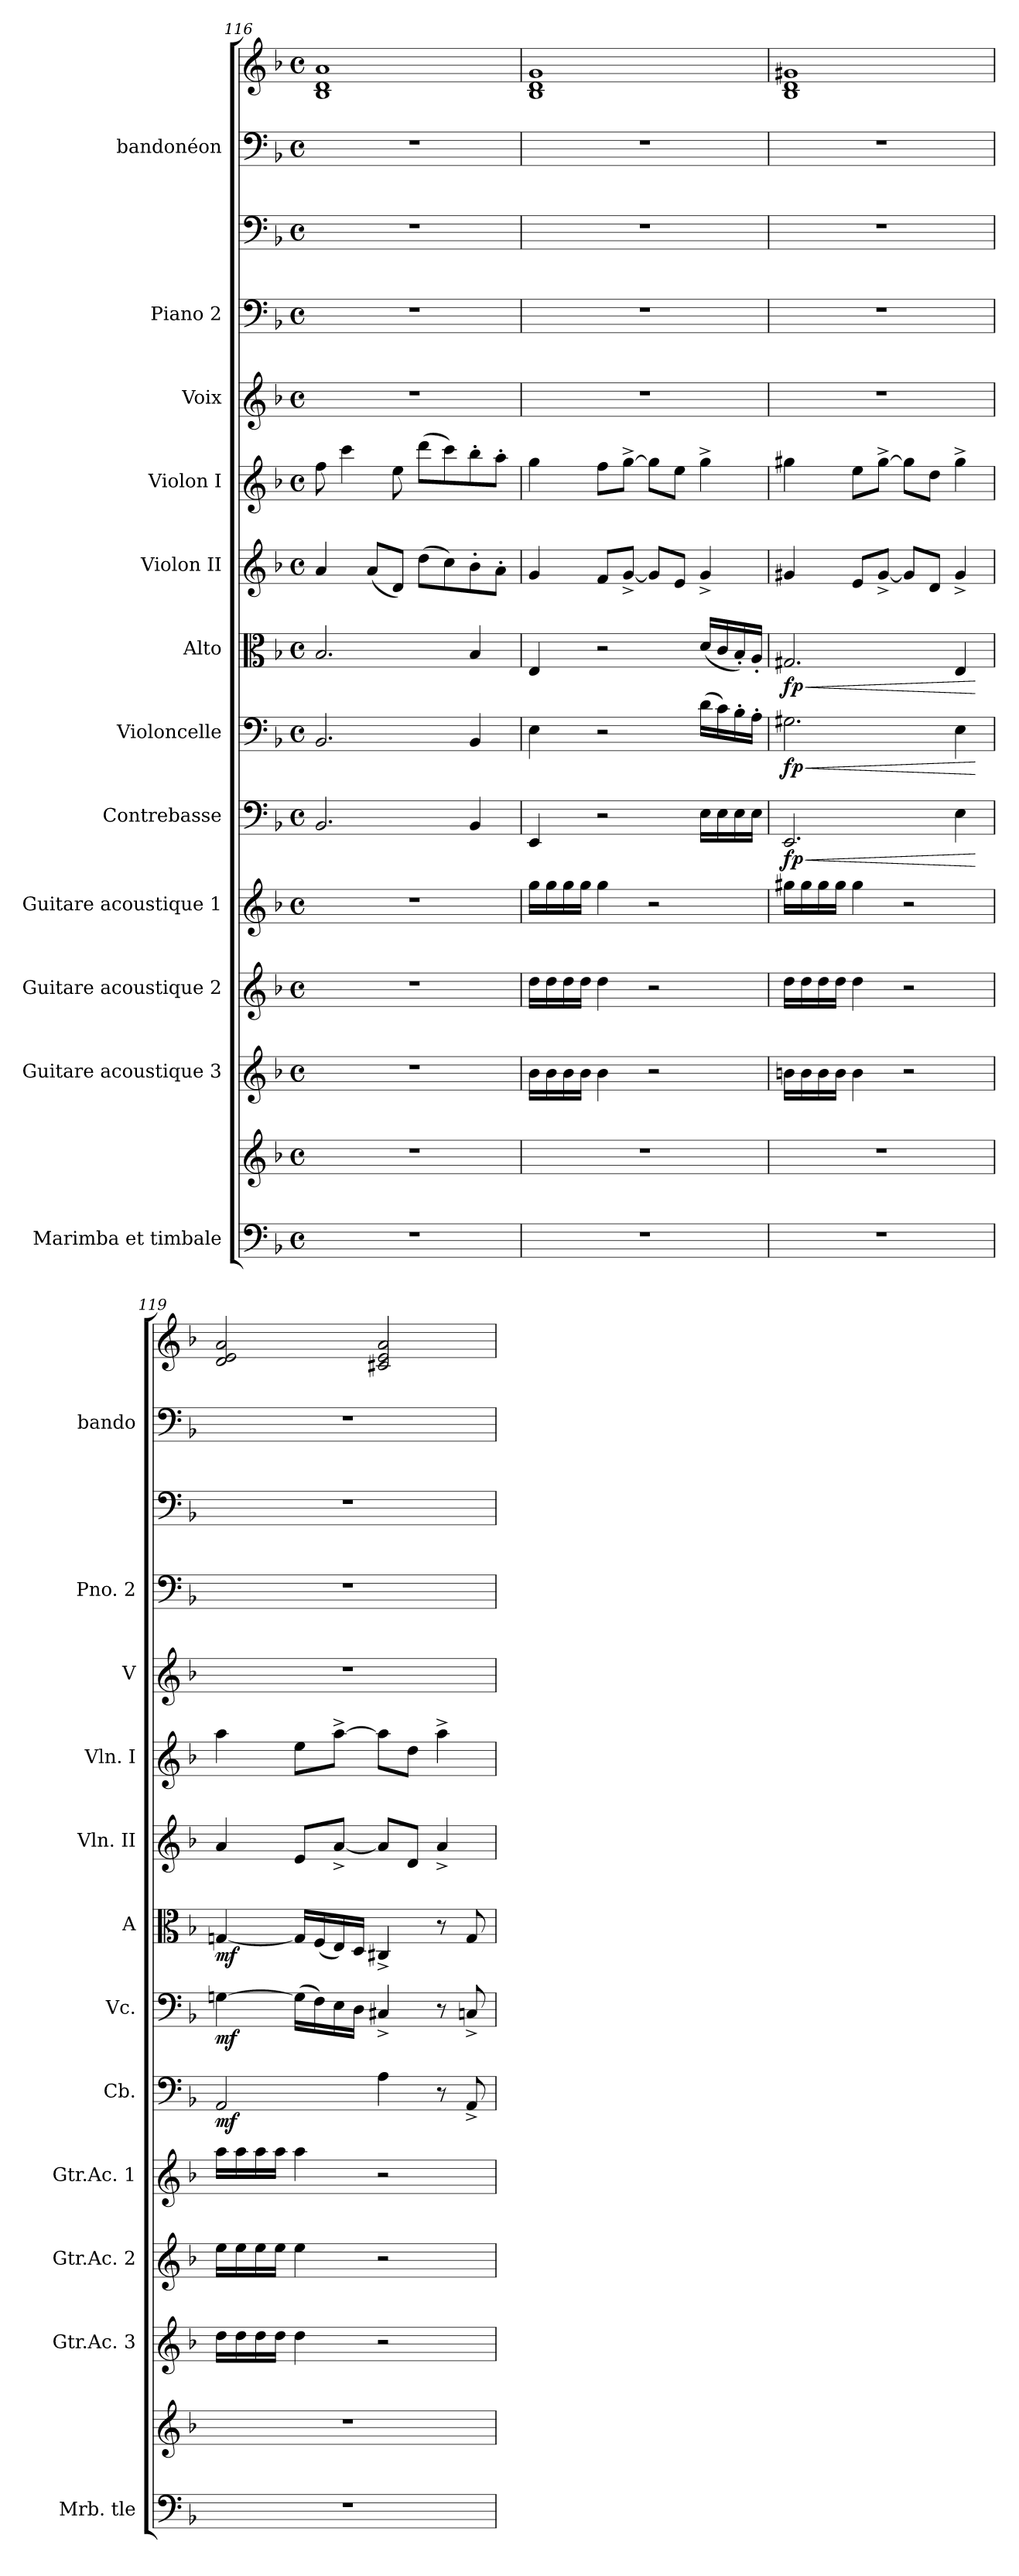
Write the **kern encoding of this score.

**kern	**kern	**kern	**kern	**kern	**kern	**dynam	**kern	**dynam	**kern	**dynam	**kern	**kern	**kern	**kern	**kern	**kern	**kern
*part12	*part12	*part11	*part10	*part9	*part8	*part8	*part7	*part7	*part6	*part6	*part5	*part4	*part3	*part2	*part2	*part1	*part1
*staff15	*staff14	*staff13	*staff12	*staff11	*staff10	*staff10	*staff9	*staff9	*staff8	*staff8	*staff7	*staff6	*staff5	*staff4	*staff3	*staff2	*staff1
*I"Marimba et timbale	*	*I"Guitare acoustique 3	*I"Guitare acoustique 2	*I"Guitare acoustique 1	*I"Contrebasse	*	*I"Violoncelle	*	*I"Alto	*	*I"Violon II	*I"Violon I	*I"Voix	*I"Piano 2	*	*I"bandonéon	*
*I'Mrb. tle	*	*I'Gtr.Ac. 3	*I'Gtr.Ac. 2	*I'Gtr.Ac. 1	*I'Cb.	*	*I'Vc.	*	*I'A	*	*I'Vln. II	*I'Vln. I	*I'V	*I'Pno. 2	*	*I'bando	*
*clefF4	*clefG2	*clefG2	*clefG2	*clefG2	*clefF4	*	*clefF4	*	*clefC3	*	*clefG2	*clefG2	*clefG2	*clefF4	*clefF4	*clefF4	*clefG2
*	*	*ITrd7c12	*ITrd7c12	*ITrd7c12	*ITrd7c12	*	*	*	*	*	*	*	*	*	*	*	*
*k[b-]	*k[b-]	*k[b-]	*k[b-]	*k[b-]	*k[b-]	*	*k[b-]	*	*k[b-]	*	*k[b-]	*k[b-]	*k[b-]	*k[b-]	*k[b-]	*k[b-]	*k[b-]
*d:	*d:	*d:	*d:	*d:	*d:	*	*d:	*	*d:	*	*d:	*d:	*d:	*d:	*d:	*d:	*d:
*M4/4	*M4/4	*M4/4	*M4/4	*M4/4	*M4/4	*	*M4/4	*	*M4/4	*	*M4/4	*M4/4	*M4/4	*M4/4	*M4/4	*M4/4	*M4/4
*met(c)	*met(c)	*met(c)	*met(c)	*met(c)	*met(c)	*	*met(c)	*	*met(c)	*	*met(c)	*met(c)	*met(c)	*met(c)	*met(c)	*met(c)	*met(c)
=116	=116	=116	=116	=116	=116	=116	=116	=116	=116	=116	=116	=116	=116	=116	=116	=116	=116
1r	1r	1r	1r	1r	2.BBB-/	.	2.BB-/	.	2.B-/	.	4a/	8ff\	1r	1r	1r	1r	1B-Z 1dZ 1aZ
.	.	.	.	.	.	.	.	.	.	.	.	4ccc\	.	.	.	.	.
.	.	.	.	.	.	.	.	.	.	.	(<8a/L	.	.	.	.	.	.
.	.	.	.	.	.	.	.	.	.	.	8d/J)	8ee\	.	.	.	.	.
.	.	.	.	.	.	.	.	.	.	.	(>8dd\L	(>8ddd\L	.	.	.	.	.
.	.	.	.	.	.	.	.	.	.	.	8cc\)	8ccc\)	.	.	.	.	.
.	.	.	.	.	4BBB-/	.	4BB-/	.	4B-/	.	8b-'>\	8bb-'>\	.	.	.	.	.
.	.	.	.	.	.	.	.	.	.	.	8a'>\J	8aa'>\J	.	.	.	.	.
!!LO:PB:g=z
=117	=117	=117	=117	=117	=117	=117	=117	=117	=117	=117	=117	=117	=117	=117	=117	=117	=117
1r	1r	16B-\LL	16d\LL	16g\LL	4EEE/	.	4E\	.	4E/	.	4g/	4gg\	1r	1r	1r	1r	1B- 1d 1g
.	.	16B-\	16d\	16g\	.	.	.	.	.	.	.	.	.	.	.	.	.
.	.	16B-\	16d\	16g\	.	.	.	.	.	.	.	.	.	.	.	.	.
.	.	16B-\JJ	16d\JJ	16g\JJ	.	.	.	.	.	.	.	.	.	.	.	.	.
.	.	4B-\	4d\	4g\	2r	.	2r	.	2r	.	8f/L	8ff\L	.	.	.	.	.
.	.	.	.	.	.	.	.	.	.	.	[8g^</J	[8gg^>\J	.	.	.	.	.
.	.	2r	2r	2r	.	.	.	.	.	.	8g/L]	8gg\L]	.	.	.	.	.
.	.	.	.	.	.	.	.	.	.	.	8e/J	8ee\J	.	.	.	.	.
.	.	.	.	.	16EE\LL	.	(>16d\LL	.	(<16d/LL	.	4g^</	4gg^>\	.	.	.	.	.
.	.	.	.	.	16EE\	.	16c\)	.	16c/	.	.	.	.	.	.	.	.
.	.	.	.	.	16EE\	.	16B-'>\	.	16B-'</)	.	.	.	.	.	.	.	.
.	.	.	.	.	16EE\JJ	.	16A'>\JJ	.	16A'</JJ	.	.	.	.	.	.	.	.
=118	=118	=118	=118	=118	=118	=118	=118	=118	=118	=118	=118	=118	=118	=118	=118	=118	=118
!	!	!	!	!	!	!LO:HP:b	!	!	!	!	!	!	!	!	!	!	!
!	!	!	!	!	!	!LO:HP:n=1:b	!	!LO:HP:b	!	!	!	!	!	!	!	!	!
!	!	!	!	!	!	!	!	!LO:HP:n=1:b	!	!LO:HP:b	!	!	!	!	!	!	!
!	!	!	!	!	!	!LO:DY:n=1:b	!	!LO:DY:n=1:b	!	!LO:HP:n=1:b	!	!	!	!	!	!	!
!	!	!	!	!	!	!	!	!	!	!LO:DY:n=1:b	!	!	!	!	!	!	!
1r	1r	16Bn\LL	16d\LL	16g#X\LL	2.EEE/	< < fp	2.G#X\	< < fp	2.G#X/	< < fp	4g#X/	4gg#X\	1r	1r	1r	1r	1B- 1d 1g#X
.	.	16B\	16d\	16g#\	.	.	.	.	.	.	.	.	.	.	.	.	.
.	.	16B\	16d\	16g#\	.	.	.	.	.	.	.	.	.	.	.	.	.
.	.	16B\JJ	16d\JJ	16g#\JJ	.	.	.	.	.	.	.	.	.	.	.	.	.
.	.	4B\	4d\	4g#\	.	.	.	.	.	.	8e/L	8ee\L	.	.	.	.	.
.	.	.	.	.	.	.	.	.	.	.	[8g#^</J	[8gg#^>\J	.	.	.	.	.
.	.	2r	2r	2r	.	.	.	.	.	.	8g#/L]	8gg#\L]	.	.	.	.	.
.	.	.	.	.	.	.	.	.	.	.	8d/J	8dd\J	.	.	.	.	.
.	.	.	.	.	4EE\	.	4E\	.	4E/	.	4g#^</	4gg#^>\	.	.	.	.	.
.	.	.	.	.	.	[	.	[	.	[	.	.	.	.	.	.	.
=119	=119	=119	=119	=119	=119	=119	=119	=119	=119	=119	=119	=119	=119	=119	=119	=119	=119
!	!	!	!	!	!	!LO:DY:b	!	!LO:DY:b	!	!LO:DY:b	!	!	!	!	!	!	!
1r	1r	16d\LL	16e\LL	16a\LL	2AAA/	mf	[4Gn\	mf	[4Gn/	mf	4a/	4aa\	1r	1r	1r	1r	2d/ 2e/ 2a/
.	.	16d\	16e\	16a\	.	.	.	.	.	.	.	.	.	.	.	.	.
.	.	16d\	16e\	16a\	.	.	.	.	.	.	.	.	.	.	.	.	.
.	.	16d\JJ	16e\JJ	16a\JJ	.	.	.	.	.	.	.	.	.	.	.	.	.
.	.	4d\	4e\	4a\	.	.	(>16G\LL]	[	16G/LL]	[	8e/L	8ee\L	.	.	.	.	.
.	.	.	.	.	.	.	16F\)	.	(<16F/	.	.	.	.	.	.	.	.
.	.	.	.	.	.	.	16E\	.	16E/)	.	[8a^</J	[8aa^>\J	.	.	.	.	.
.	.	.	.	.	.	.	16D\JJ	.	16D/JJ	.	.	.	.	.	.	.	.
.	.	2r	2r	2r	4AA\	[	4C#X^</	.	4C#X^</	.	8a/L]	8aa\L]	.	.	.	.	2c#X/ 2e/ 2a/
.	.	.	.	.	.	.	.	.	.	.	8d/J	8dd\J	.	.	.	.	.
.	.	.	.	.	8r	.	8r	.	8r	.	4a^</	4aa^>\	.	.	.	.	.
.	.	.	.	.	8AAA^</	.	8Cn^</	.	8G/	.	.	.	.	.	.	.	.
=	=	=	=	=	=	=	=	=	=	=	=	=	=	=	=	=	=
*-	*-	*-	*-	*-	*-	*-	*-	*-	*-	*-	*-	*-	*-	*-	*-	*-	*-
